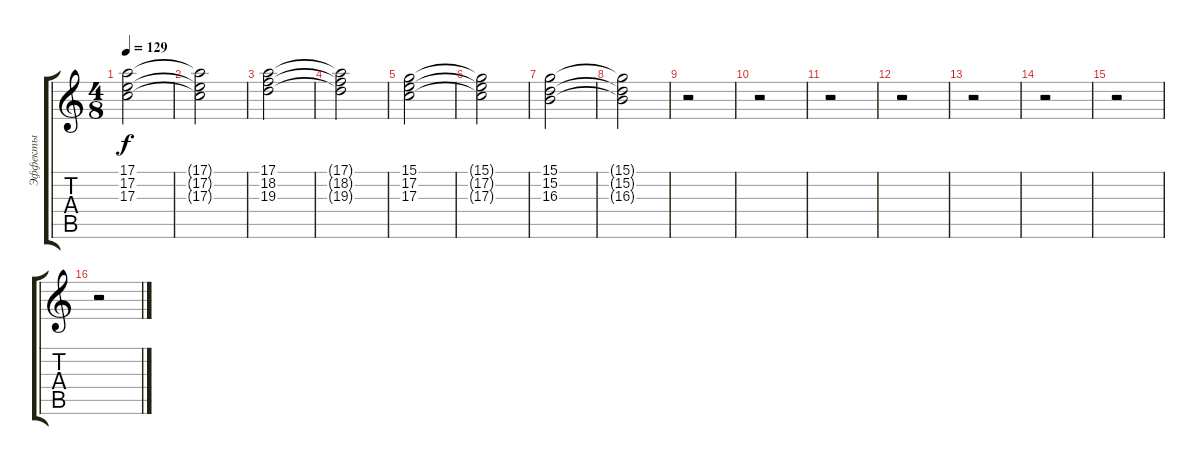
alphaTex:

\track ("Эффекты" "Эффекты") {instrument stringensemble2}
\staff {score tabs}
\tuning (E4 B3 G3 D3 A2 E2) {hide}
\ts (4 8)
\tempo 129
\clef g2
\ks c
(17.1 17.2 17.3).2{dy f} |
(17.1{t} 17.2{t} 17.3{t}).2 |
(17.1 18.2 19.3).2 |
(17.1{t} 18.2{t} 19.3{t}).2 |
(15.1 17.2 17.3).2 |
(15.1{t} 17.2{t} 17.3{t}).2 |
(15.1 15.2 16.3).2 |
(15.1{t} 15.2{t} 16.3{t}).2 |
r.2 |
r.2 |
r.2 |
r.2 |
r.2 |
r.2 |
r.2 |
r.2
